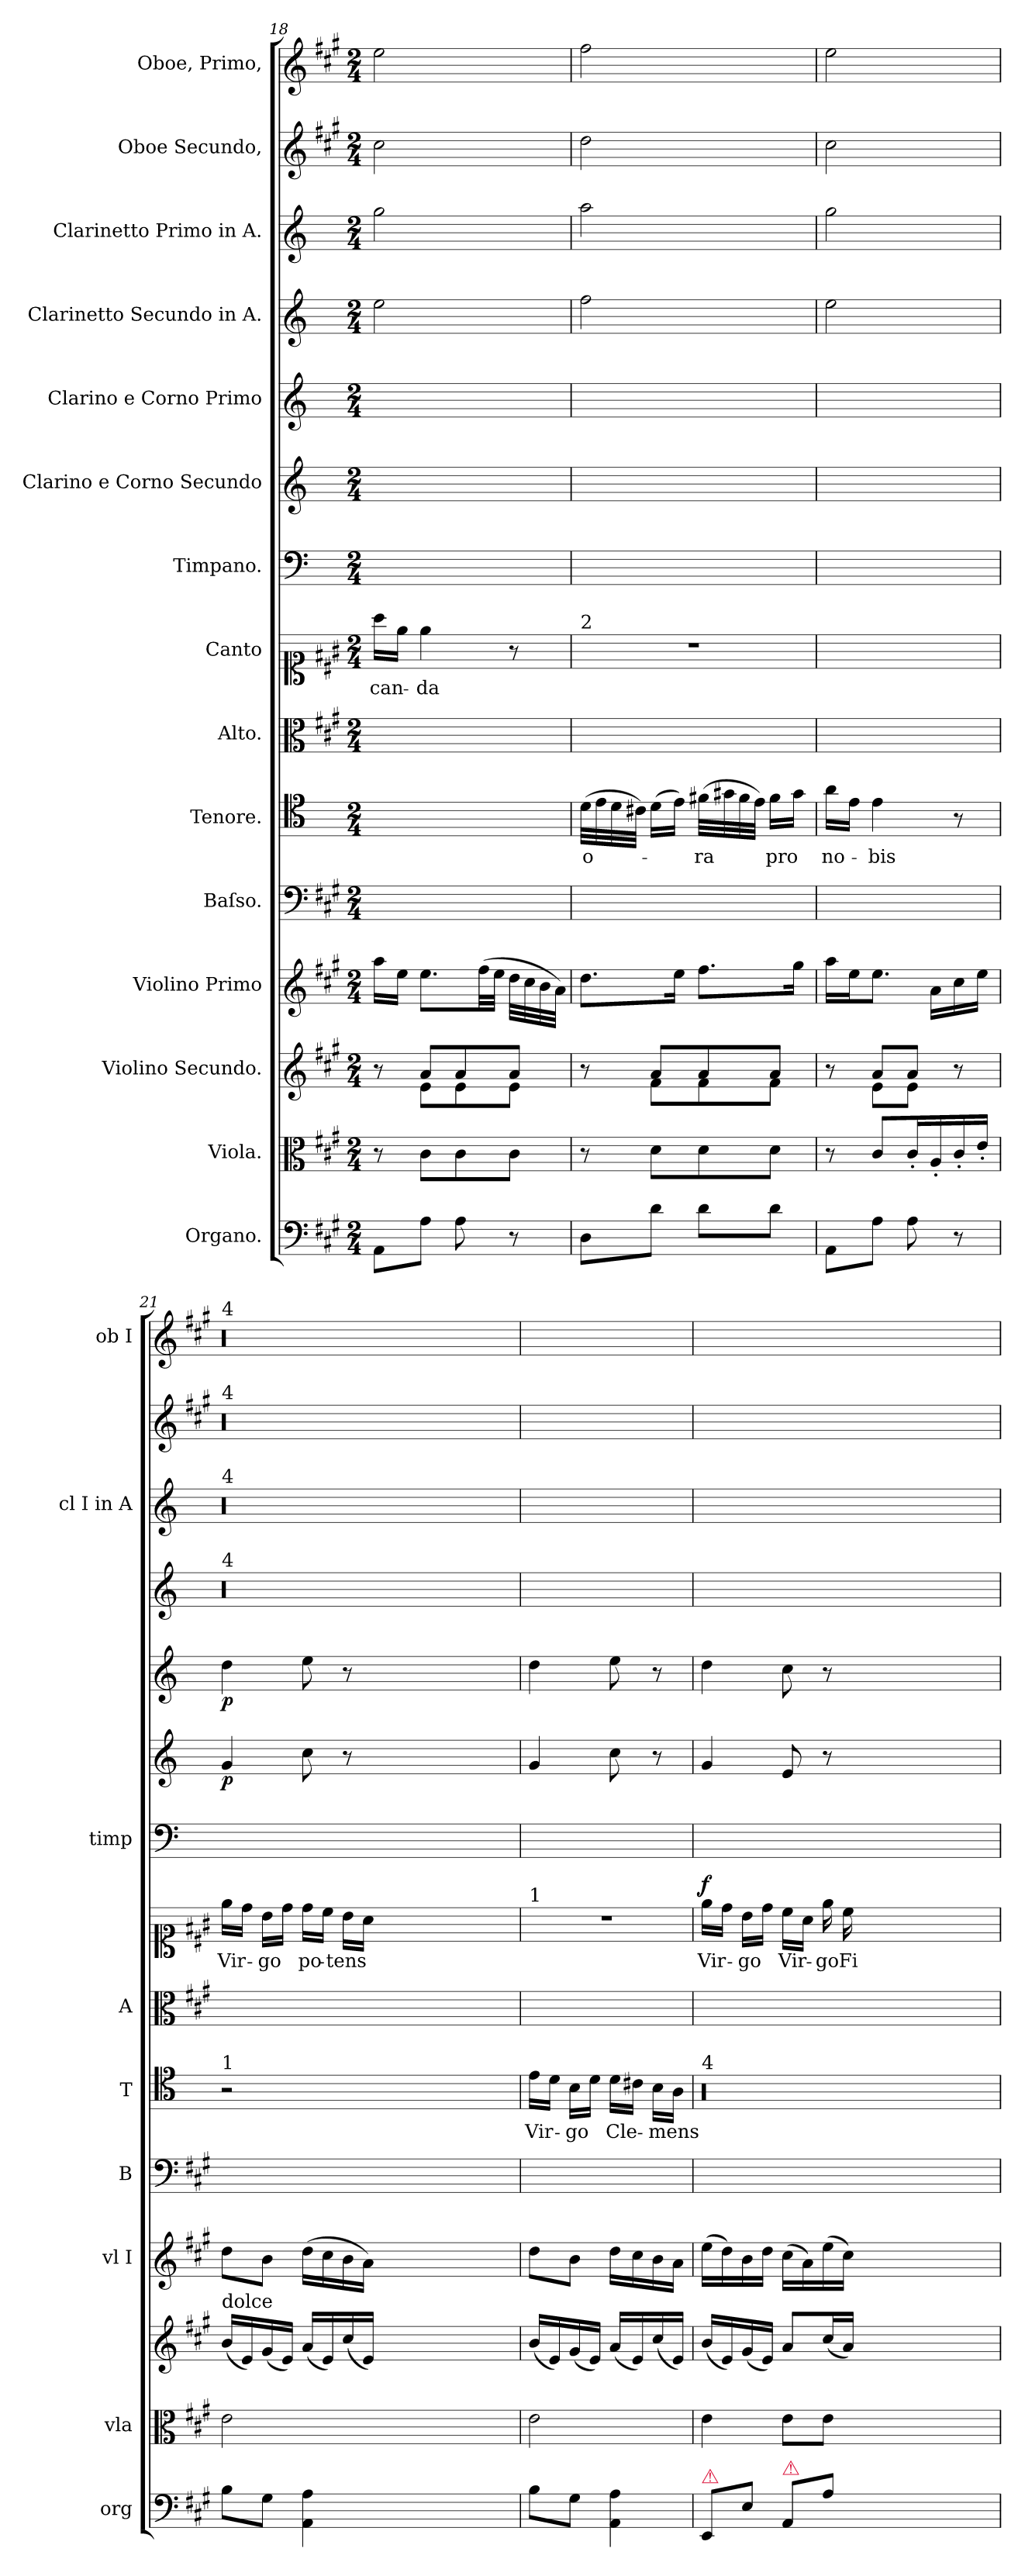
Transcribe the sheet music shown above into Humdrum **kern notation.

**kern	**kern	**kern	**kern	**kern	**kern	**text	**kern	**kern	**text	**dynam	**kern	**kern	**dynam	**kern	**dynam	**kern	**kern	**kern	**kern
*part15	*part14	*part13	*part12	*part11	*part10	*part10	*part9	*part8	*part8	*part8	*part7	*part6	*part6	*part5	*part5	*part4	*part3	*part2	*part1
*staff15	*staff14	*staff13	*staff12	*staff11	*staff10	*staff10	*staff9	*staff8	*staff8	*staff8	*staff7	*staff6	*staff6	*staff5	*staff5	*staff4	*staff3	*staff2	*staff1
*I"Organo.	*I"Viola.	*I"Violino Secundo.	*I"Violino Primo	*I"Baſso.	*I"Tenore.	*	*I"Alto.	*I"Canto	*	*	*I"Timpano.	*I"Clarino e Corno Secundo	*	*I"Clarino e Corno Primo	*	*I"Clarinetto Secundo in A.	*I"Clarinetto Primo in A.	*I"Oboe Secundo,	*I"Oboe, Primo,
*I'org	*I'vla	*	*I'vl I	*I'B	*I'T	*	*I'A	*	*	*	*I'timp	*	*	*	*	*	*I'cl I in A	*	*I'ob I
*clefF4	*clefC3	*clefG2	*clefG2	*clefF4	*clefC4	*	*clefC3	*clefC1	*	*	*clefF4	*clefG2	*	*clefG2	*	*clefG2	*clefG2	*clefG2	*clefG2
*	*	*	*	*	*	*	*	*	*	*	*	*ITrd2c3	*	*ITrd2c3	*	*ITrd2c3	*ITrd2c3	*	*
*k[f#c#g#]	*k[f#c#g#]	*k[f#c#g#]	*k[f#c#g#]	*k[f#c#g#]	*	*	*k[f#c#g#]	*k[f#c#g#]	*	*	*k[]	*k[f#c#g#]	*	*k[f#c#g#]	*	*k[f#c#g#]	*k[f#c#g#]	*k[f#c#g#]	*k[f#c#g#]
*A:	*A:	*A:	*A:	*A:	*	*	*A:	*A:	*	*	*	*	*	*	*	*	*	*A:	*A:
*M2/4	*M2/4	*M2/4	*M2/4	*M2/4	*M2/4	*	*M2/4	*M2/4	*	*	*M2/4	*M2/4	*	*M2/4	*	*M2/4	*M2/4	*M2/4	*M2/4
=18	=18	=18	=18	=18	=18	=18	=18	=18	=18	=18	=18	=18	=18	=18	=18	=18	=18	=18	=18
*	*	*^	*	*	*	*	*	*	*	*	*	*	*	*	*	*	*	*	*
8AA\L	8r	8r	8ryy	16aa\LL	2ryy	2ryy	.	2ryy	16aa\LL	-can-	.	2ryy	2ryy	.	2ryy	.	2cc#\	2ee\	2cc#\	2ee\
.	.	.	.	16ee\JJ	.	.	.	.	16ee\JJ	.	.	.	.	.	.	.	.	.	.	.
8A\J	8c#\L	8a/L	8e\L	8.ee\L	.	.	.	.	4ee\	-da	.	.	.	.	.	.	.	.	.	.
8A\	8c#\	8a/	8e\	.	.	.	.	.	.	.	.	.	.	.	.	.	.	.	.	.
.	.	.	.	(32ff#\LL	.	.	.	.	.	.	.	.	.	.	.	.	.	.	.	.
.	.	.	.	32ee\JJJ	.	.	.	.	.	.	.	.	.	.	.	.	.	.	.	.
8r	8c#\J	8a/J	8e\J	32dd\LLL	.	.	.	.	8r	.	.	.	.	.	.	.	.	.	.	.
.	.	.	.	32cc#\	.	.	.	.	.	.	.	.	.	.	.	.	.	.	.	.
.	.	.	.	32b\	.	.	.	.	.	.	.	.	.	.	.	.	.	.	.	.
.	.	.	.	32a\JJJ)	.	.	.	.	.	.	.	.	.	.	.	.	.	.	.	.
=19	=19	=19	=19	=19	=19	=19	=19	=19	=19	=19	=19	=19	=19	=19	=19	=19	=19	=19	=19	=19
!	!	!	!	!	!	!	!	!	!LO:TX:a:t=2	!	!	!	!	!	!	!	!	!	!	!
!	!	!	!	!	!	!	!	!	!LO:N:vis=0	!	!	!	!	!	!	!	!	!	!	!
8D\L	8r	8r	8ryy	8.dd\L	2ryy	(32d\LLL	o-	2ryy	2r	.	.	2ryy	2ryy	.	2ryy	.	2dd\	2ff#\	2dd\	2ff#\
.	.	.	.	.	.	32e\	.	.	.	.	.	.	.	.	.	.	.	.	.	.
.	.	.	.	.	.	32d\	.	.	.	.	.	.	.	.	.	.	.	.	.	.
.	.	.	.	.	.	32c#\JJJ)	.	.	.	.	.	.	.	.	.	.	.	.	.	.
8d\J	8d\L	8a/L	8f#\L	.	.	(16d\LL	.	.	.	.	.	.	.	.	.	.	.	.	.	.
.	.	.	.	16ee\Jk	.	16e\JJ)	.	.	.	.	.	.	.	.	.	.	.	.	.	.
8d\L	8d\	8a/	8f#\	8.ff#\L	.	(32f#\LLL	-ra	.	.	.	.	.	.	.	.	.	.	.	.	.
.	.	.	.	.	.	32g#\	.	.	.	.	.	.	.	.	.	.	.	.	.	.
.	.	.	.	.	.	32f#\	.	.	.	.	.	.	.	.	.	.	.	.	.	.
.	.	.	.	.	.	32e\JJJ)	.	.	.	.	.	.	.	.	.	.	.	.	.	.
8d\J	8d\J	8a/J	8f#\J	.	.	16f#\LL	pro	.	.	.	.	.	.	.	.	.	.	.	.	.
.	.	.	.	16gg#\Jk	.	16g#\JJ	.	.	.	.	.	.	.	.	.	.	.	.	.	.
=20	=20	=20	=20	=20	=20	=20	=20	=20	=20	=20	=20	=20	=20	=20	=20	=20	=20	=20	=20	=20
8AA\L	8r	8r	8ryy	16aa\LL	2ryy	16a\LL	no-	2ryy	2ryy	.	.	2ryy	2ryy	.	2ryy	.	2cc#\	2ee\	2cc#\	2ee\
.	.	.	.	16ee\J	.	16e\JJ	.	.	.	.	.	.	.	.	.	.	.	.	.	.
8A\J	8c#/L	8a/L	8e\L	8.ee\J	.	4e\	-bis	.	.	.	.	.	.	.	.	.	.	.	.	.
8A\	16c#'/L	8a/J	8e\J	.	.	.	.	.	.	.	.	.	.	.	.	.	.	.	.	.
.	16A'/	.	.	16a\LL	.	.	.	.	.	.	.	.	.	.	.	.	.	.	.	.
8r	16c#'/	8r	8ryy	16cc#\	.	8r	.	.	.	.	.	.	.	.	.	.	.	.	.	.
.	16e'/JJ	.	.	16ee\JJ	.	.	.	.	.	.	.	.	.	.	.	.	.	.	.	.
*	*	*v	*v	*	*	*	*	*	*	*	*	*	*	*	*	*	*	*	*	*
=21	=21	=21	=21	=21	=21	=21	=21	=21	=21	=21	=21	=21	=21	=21	=21	=21	=21	=21	=21
!	!	!	!	!	!	!	!	!	!	!	!	!	!	!	!	!	!	!	!LO:TX:a:t=4
!	!	!	!	!	!	!	!	!	!	!	!	!	!	!	!	!	!	!LO:TX:a:t=4	!
!	!	!	!	!	!	!	!	!	!	!	!	!	!	!	!	!	!LO:TX:a:t=4	!	!
!	!	!	!	!	!	!	!	!	!	!	!	!	!	!	!	!LO:TX:a:t=4	!	!	!
!	!	!	!	!	!LO:TX:a:t=1	!	!	!	!	!	!	!	!	!	!	!	!	!	!
!	!	!LO:TX:a:t=dolce	!	!	!	!	!	!	!	!	!	!	!	!	!	!	!	!	!
!	!	!	!	!	!	!	!	!	!	!	!	!	!	!	!	!LO:N:vis=00	!LO:N:vis=00	!LO:N:vis=00	!LO:N:vis=00
8B\L	2e\	(16b/LL	8dd\L	2ryy	2r	.	2ryy	16ee\LL	Vir-	.	2ryy	4e/	p	4b\	p	0r	0r	0r	0r
.	.	16e/)	.	.	.	.	.	16dd\JJ	.	.	.	.	.	.	.	.	.	.	.
8G#\J	.	(16g#/	8b\J	.	.	.	.	16b\LL	-go	.	.	.	.	.	.	.	.	.	.
.	.	16e/JJ)	.	.	.	.	.	16dd\JJ	.	.	.	.	.	.	.	.	.	.	.
4AA\ 4A\	.	(16a/LL	(16dd\LL	.	.	.	.	16dd\LL	po-	.	.	8a\	.	8cc#\	.	.	.	.	.
.	.	16e/)	16cc#\	.	.	.	.	16cc#\JJ	.	.	.	.	.	.	.	.	.	.	.
.	.	(16cc#/	16b\	.	.	.	.	16b\LL	-tens	.	.	8r	.	8r	.	.	.	.	.
.	.	16e/JJ)	16a\JJ)	.	.	.	.	16a\JJ	.	.	.	.	.	.	.	.	.	.	.
1.ryy	1.ryy	1.ryy	1.ryy	1.ryy	1.ryy	.	1.ryy	1.ryy	.	.	1.ryy	1.ryy	.	1.ryy	.	.	.	.	.
=22	=22	=22	=22	=22	=22	=22	=22	=22	=22	=22	=22	=22	=22	=22	=22	=22	=22	=22	=22
!	!	!	!	!	!	!	!	!LO:TX:a:t=1	!	!	!	!	!	!	!	!	!	!	!
8B\L	2e\	(16b/LL	8dd\L	2ryy	16e\LL	Vir-	2ryy	2r	.	.	2ryy	4e/	.	4b\	.	2ryy	2ryy	2ryy	2ryy
.	.	16e/)	.	.	16d\JJ	.	.	.	.	.	.	.	.	.	.	.	.	.	.
8G#\J	.	(16g#/	8b\J	.	16B\LL	-go	.	.	.	.	.	.	.	.	.	.	.	.	.
.	.	16e/JJ)	.	.	16d\JJ	.	.	.	.	.	.	.	.	.	.	.	.	.	.
4AA\ 4A\	.	(16a/LL	16dd\LL	.	16d\LL	Cle-	.	.	.	.	.	8a\	.	8cc#\	.	.	.	.	.
.	.	16e/)	16cc#\	.	16c#\JJ	.	.	.	.	.	.	.	.	.	.	.	.	.	.
.	.	(16cc#/	16b\	.	16B\LL	-mens	.	.	.	.	.	8r	.	8r	.	.	.	.	.
.	.	16e/JJ)	16a\JJ	.	16A\JJ	.	.	.	.	.	.	.	.	.	.	.	.	.	.
=23	=23	=23	=23	=23	=23	=23	=23	=23	=23	=23	=23	=23	=23	=23	=23	=23	=23	=23	=23
!	!	!	!	!	!LO:TX:a:t=4	!	!	!	!	!	!	!	!	!	!	!	!	!	!
!LO:TX:a:color=crimson:t=⚠	!	!	!	!	!	!	!	!	!	!	!	!	!	!	!	!	!	!	!
!	!	!	!	!	!LO:N:vis=00	!	!	!	!	!LO:DY:a	!	!	!	!	!	!	!	!	!
8EE/L	4e\	(16b/LL	(16ee\LL	2ryy	0r	.	2ryy	16ee\LL	Vir-	f	2ryy	4e/	.	4b\	.	0ryy	0ryy	0ryy	0ryy
.	.	16e/)	16dd\)	.	.	.	.	16dd\JJ	.	.	.	.	.	.	.	.	.	.	.
8E\J	.	(16g#/	16b\	.	.	.	.	16b\LL	-go	.	.	.	.	.	.	.	.	.	.
.	.	16e/JJ)	16dd\JJ	.	.	.	.	16dd\JJ	.	.	.	.	.	.	.	.	.	.	.
!LO:TX:a:color=crimson:t=⚠	!	!	!	!	!	!	!	!	!	!	!	!	!	!	!	!	!	!	!
8AA/L	8e\L	8a/L	(16cc#\LL	.	.	.	.	16cc#\LL	Vir-	.	.	8c#/	.	8a\	.	.	.	.	.
.	.	.	16a\)	.	.	.	.	16a\JJ	.	.	.	.	.	.	.	.	.	.	.
8A\J	8e\J	(16cc#/L	(16ee\	.	.	.	.	16ee\	-go	.	.	8r	.	8r	.	.	.	.	.
.	.	16a/JJ)	16cc#\JJ)	.	.	.	.	16cc#\	Fi-	.	.	.	.	.	.	.	.	.	.
1.ryy	1.ryy	1.ryy	1.ryy	1.ryy	.	.	1.ryy	1.ryy	.	.	1.ryy	1.ryy	.	1.ryy	.	.	.	.	.
=	=	=	=	=	=	=	=	=	=	=	=	=	=	=	=	=	=	=	=
*-	*-	*-	*-	*-	*-	*-	*-	*-	*-	*-	*-	*-	*-	*-	*-	*-	*-	*-	*-
